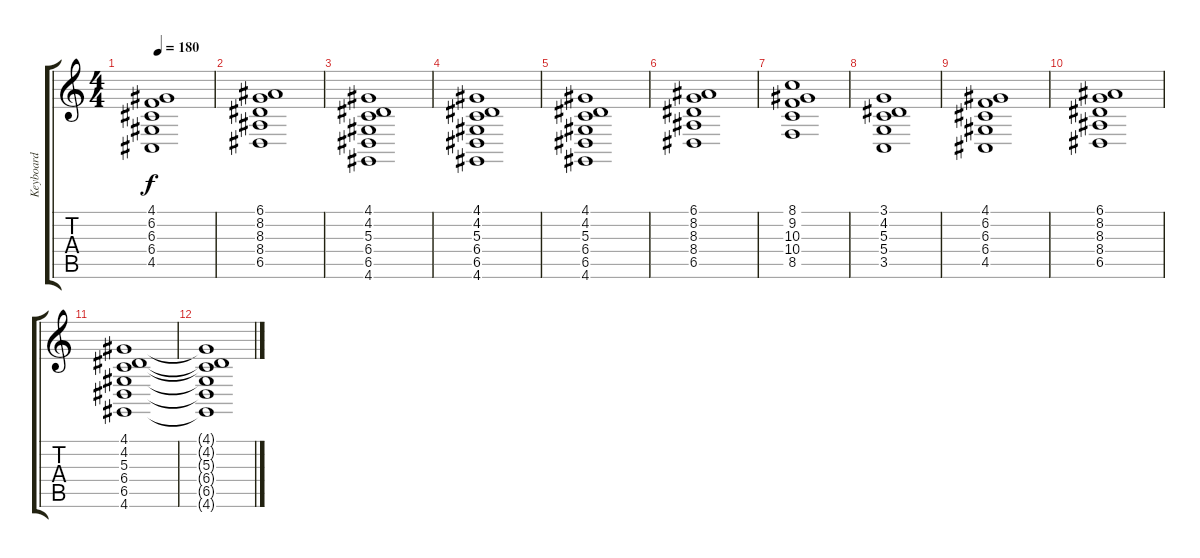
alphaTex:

\track ("Keyboard" "Keyboard") {instrument choiraahs}
\staff {score tabs}
\tuning (E4 B3 G3 D3 A2 E2) {hide}
\ts (4 4)
\tempo 180
\clef g2
\ks c
(4.1 6.2 6.3 6.4 4.5).1{dy f} |
(6.1 8.2 8.3 8.4 6.5).1 |
(4.1 4.2 5.3 6.4 6.5 4.6).1 |
(4.1 4.2 5.3 6.4 6.5 4.6).1 |
(4.1 4.2 5.3 6.4 6.5 4.6).1 |
(6.1 8.2 8.3 8.4 6.5).1 |
(8.1 9.2 10.3 10.4 8.5).1 |
(3.1 4.2 5.3 5.4 3.5).1 |
(4.1 6.2 6.3 6.4 4.5).1 |
(6.1 8.2 8.3 8.4 6.5).1 |
(4.1 4.2 5.3 6.4 6.5 4.6).1 |
(4.1{t} 4.2{t} 5.3{t} 6.4{t} 6.5{t} 4.6{t}).1
